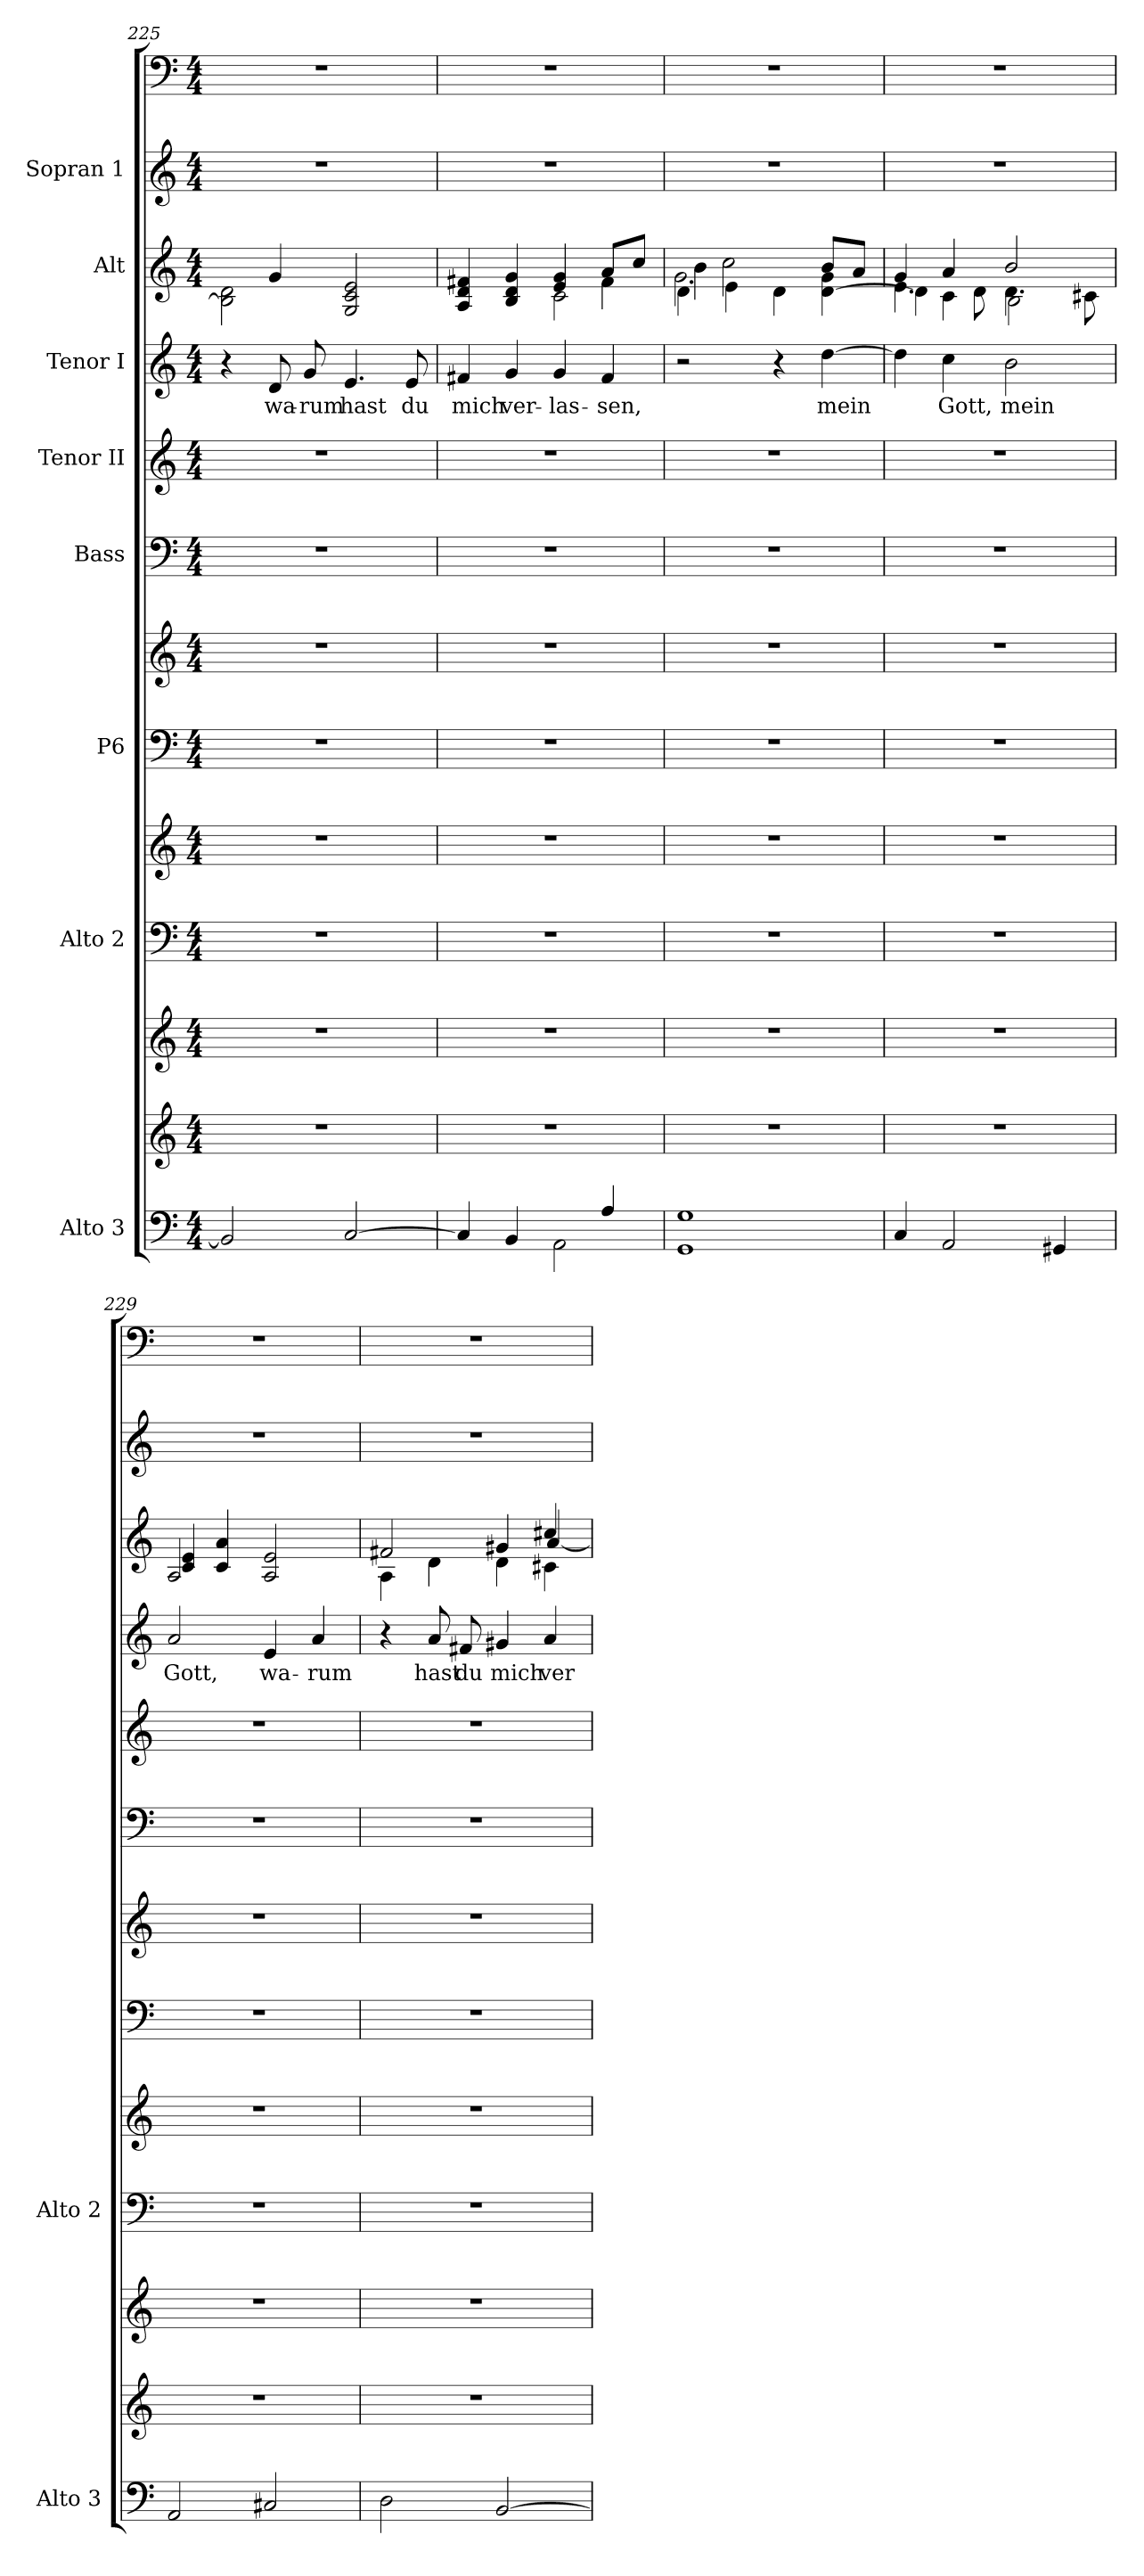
**kern	**kern	**kern	**kern	**kern	**kern	**kern	**kern	**kern	**kern	**text	**kern	**kern	**kern
*part11	*part10	*part9	*part8	*part8	*part7	*part7	*part6	*part5	*part4	*part4	*part3	*part2	*part1
*staff13	*staff12	*staff11	*staff10	*staff9	*staff8	*staff7	*staff6	*staff5	*staff4	*staff4	*staff3	*staff2	*staff1
*I"Alto 3	*	*	*I"Alto 2	*	*I"P6	*	*I"Bass	*I"Tenor II	*I"Tenor I	*	*I"Alt	*I"Sopran 1	*
*I'Alto 3	*	*	*I'Alto 2	*	*	*	*	*	*	*	*	*	*
*clefF4	*clefG2	*clefG2	*clefF4	*clefG2	*clefF4	*clefG2	*clefF4	*clefG2	*clefG2	*	*clefG2	*clefG2	*clefF4
*	*ITrd7c12	*ITrd7c12	*	*	*	*	*	*ITrd7c12	*ITrd7c12	*	*	*	*
*k[]	*k[]	*k[]	*k[]	*k[]	*k[]	*k[]	*k[]	*k[]	*k[]	*	*k[]	*k[]	*k[]
*C:	*C:	*C:	*C:	*C:	*C:	*C:	*C:	*C:	*C:	*	*C:	*C:	*C:
*M4/4	*M4/4	*M4/4	*M4/4	*M4/4	*M4/4	*M4/4	*M4/4	*M4/4	*M4/4	*	*M4/4	*M4/4	*M4/4
=225	=225	=225	=225	=225	=225	=225	=225	=225	=225	=225	=225	=225	=225
*^	*	*	*	*	*	*	*	*	*	*	*^	*	*
*	*	*	*	*	*	*	*	*	*	*	*	*	*^	*	*
2BB/]	1ryy	1r	1r	1r	1r	1r	1r	1r	1r	4r	.	1ryy	4ryy	2B\] 2d\	1r	1r
!	!	!	!	!	!	!	!	!	!	!	!LO:LY:b	!	!	!	!	!
.	.	.	.	.	.	.	.	.	.	8D/	wa-	.	4g/	.	.	.
!	!	!	!	!	!	!	!	!	!	!	!LO:LY:b	!	!	!	!	!
.	.	.	.	.	.	.	.	.	.	8G/	-rum	.	.	.	.	.
!	!	!	!	!	!	!	!	!	!	!	!LO:LY:b	!	!	!	!	!
[<2C/	.	.	.	.	.	.	.	.	.	4.E/	hast	.	2ryy	2G/ 2c/ 2e/	.	.
!	!	!	!	!	!	!	!	!	!	!	!LO:LY:b	!	!	!	!	!
.	.	.	.	.	.	.	.	.	.	8E/	du	.	.	.	.	.
!!LO:LB:g=z
=226	=226	=226	=226	=226	=226	=226	=226	=226	=226	=226	=226	=226	=226	=226	=226	=226
!	!	!	!	!	!	!	!	!	!	!	!LO:LY:b	!	!	!	!	!
4C/]	2.ryy	1r	1r	1r	1r	1r	1r	1r	1r	4F#X/	mich	2ryy	2.ryy	4A/ 4d/ 4f#X/	1r	1r
!	!	!	!	!	!	!	!	!	!	!	!LO:LY:b	!	!	!	!	!
4BB/	.	.	.	.	.	.	.	.	.	4G/	ver-	.	.	4B/ 4d/ 4g/	.	.
!	!	!	!	!	!	!	!	!	!	!	!LO:LY:b	!	!	!	!	!
2AA\	.	.	.	.	.	.	.	.	.	4G/	-las-	2c\	.	4e/ 4g/	.	.
!	!	!	!	!	!	!	!	!	!	!	!LO:LY:b	!	!	!	!	!
.	4A/	.	.	.	.	.	.	.	.	4F#/	-sen,	.	4f#i\	8a/L	.	.
.	.	.	.	.	.	.	.	.	.	.	.	.	.	8cc/J	.	.
=227	=227	=227	=227	=227	=227	=227	=227	=227	=227	=227	=227	=227	=227	=227	=227	=227
1GG 1G	1ryy	1r	1r	1r	1r	1r	1r	1r	1r	2r	.	4d\	2.g\	4b\	1r	1r
.	.	.	.	.	.	.	.	.	.	.	.	4e\	.	2cc\	.	.
.	.	.	.	.	.	.	.	.	.	4r	.	4d\	.	.	.	.
!	!	!	!	!	!	!	!	!	!	!	!LO:LY:b	!	!	!	!	!
.	.	.	.	.	.	.	.	.	.	[>4d\	mein	8b/L	4ryy	[<4d\ 4g\	.	.
.	.	.	.	.	.	.	.	.	.	.	.	8a/J	.	.	.	.
=228	=228	=228	=228	=228	=228	=228	=228	=228	=228	=228	=228	=228	=228	=228	=228	=228
4C/	1ryy	1r	1r	1r	1r	1r	1r	1r	1r	4d\]	.	4g/	4.e\	4d\]	1r	1r
!	!	!	!	!	!	!	!	!	!	!	!LO:LY:b	!	!	!	!	!
2AA/	.	.	.	.	.	.	.	.	.	4c\	Gott,	4a/	.	4c\	.	.
.	.	.	.	.	.	.	.	.	.	.	.	.	8d\	.	.	.
!	!	!	!	!	!	!	!	!	!	!	!LO:LY:b	!	!	!	!	!
.	.	.	.	.	.	.	.	.	.	2B\	mein	2b/	4.d\	2B\	.	.
4GG#X/	.	.	.	.	.	.	.	.	.	.	.	.	.	.	.	.
.	.	.	.	.	.	.	.	.	.	.	.	.	8c#X\	.	.	.
=229	=229	=229	=229	=229	=229	=229	=229	=229	=229	=229	=229	=229	=229	=229	=229	=229
!	!	!	!	!	!	!	!	!	!	!	!LO:LY:b	!	!	!	!	!
2AA/	1ryy	1r	1r	1r	1r	1r	1r	1r	1r	2A/	Gott,	1ryy	2A/	4c/ 4e/	1r	1r
.	.	.	.	.	.	.	.	.	.	.	.	.	.	4c/ 4a/	.	.
!	!	!	!	!	!	!	!	!	!	!	!LO:LY:b	!	!	!	!	!
2C#X/	.	.	.	.	.	.	.	.	.	4E/	wa-	.	2ryy	2A/ 2e/	.	.
!	!	!	!	!	!	!	!	!	!	!	!LO:LY:b	!	!	!	!	!
.	.	.	.	.	.	.	.	.	.	4A/	-rum	.	.	.	.	.
=230	=230	=230	=230	=230	=230	=230	=230	=230	=230	=230	=230	=230	=230	=230	=230	=230
2D\	1ryy	1r	1r	1r	1r	1r	1r	1r	1r	4r	.	2ryy	2f#X/	4A\	1r	1r
!	!	!	!	!	!	!	!	!	!	!	!LO:LY:b	!	!	!	!	!
.	.	.	.	.	.	.	.	.	.	8A/	hast	.	.	4d\	.	.
!	!	!	!	!	!	!	!	!	!	!	!LO:LY:b	!	!	!	!	!
.	.	.	.	.	.	.	.	.	.	8F#X/	du	.	.	.	.	.
!	!	!	!	!	!	!	!	!	!	!	!LO:LY:b	!	!	!	!	!
[<2BB/	.	.	.	.	.	.	.	.	.	4G#X/	mich	4g#X/	4ryy	4d\	.	.
!	!	!	!	!	!	!	!	!	!	!	!LO:LY:b	!	!	!	!	!
.	.	.	.	.	.	.	.	.	.	4A/	ver-	4cc#X/	[>4a/	4c#X\	.	.
*v	*v	*	*	*	*	*	*	*	*	*	*	*v	*v	*v	*	*
=	=	=	=	=	=	=	=	=	=	=	=	=	=
*-	*-	*-	*-	*-	*-	*-	*-	*-	*-	*-	*-	*-	*-
